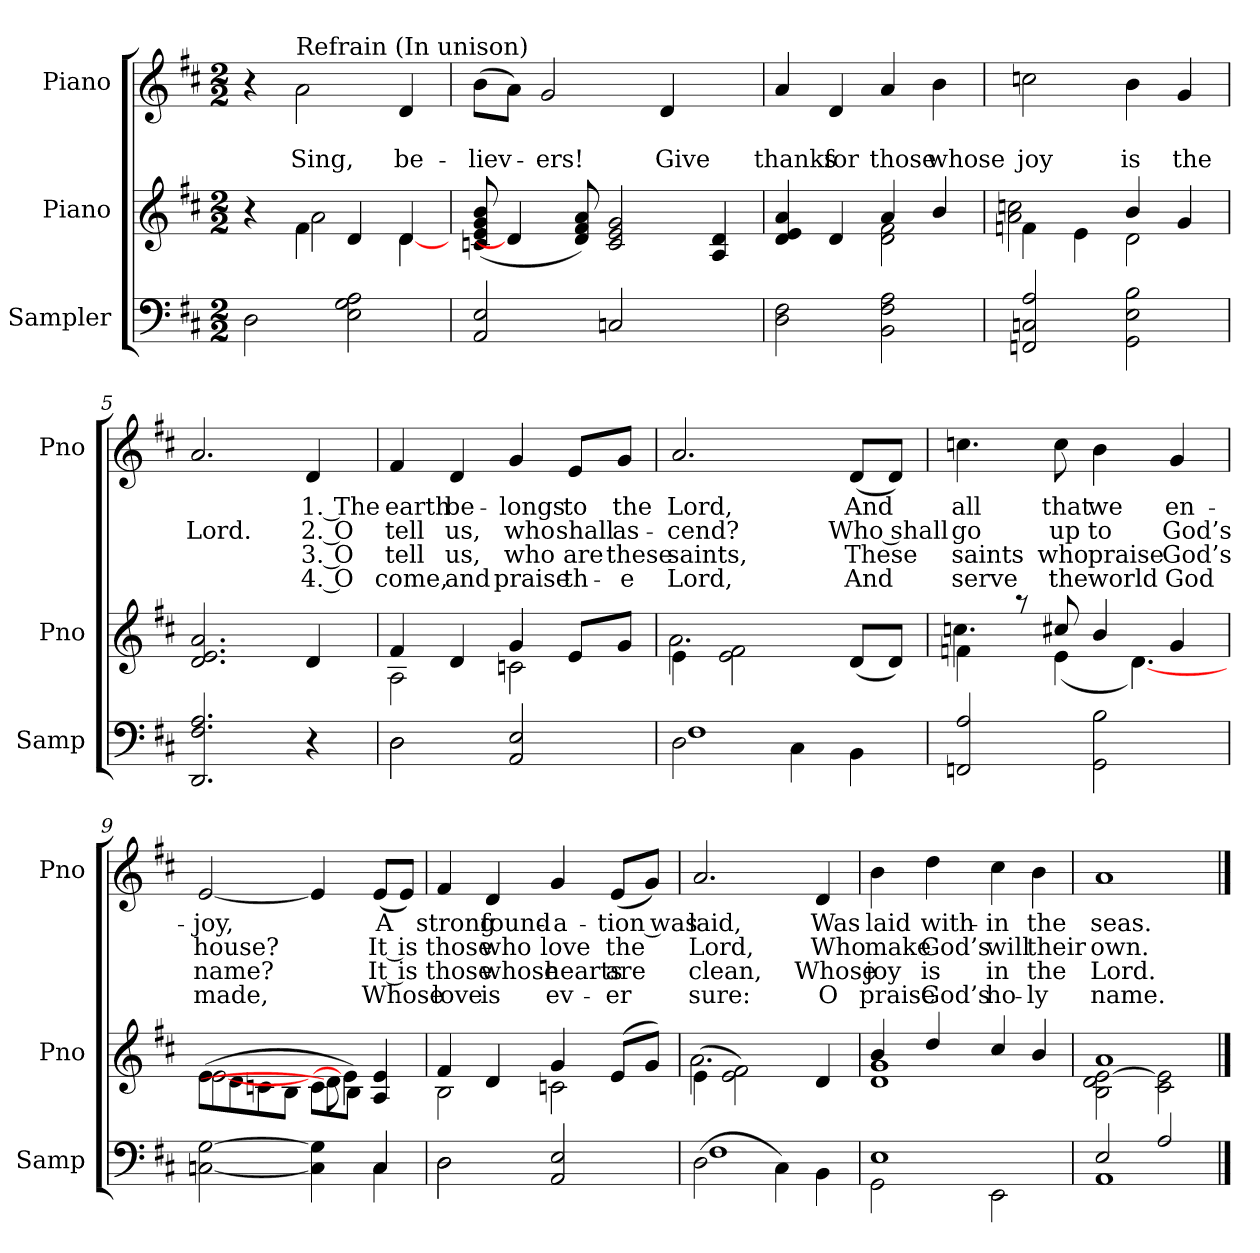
**kern	**kern	**kern	**text	**text	**text	**text
*part3	*part2	*part1	*part1	*part1	*part1	*part1
*staff3	*staff2	*staff1	*staff1	*staff1	*staff1	*staff1
*I"Sampler	*I"Piano	*I"Piano	*	*	*	*
*I'Samp	*I'Pno	*I'Pno	*	*	*	*
*clefF4	*clefG2	*clefG2	*	*	*	*
*k[f#c#]	*k[f#c#]	*k[f#c#]	*	*	*	*
*D:	*D:	*D:	*	*	*	*
*M2/2	*M2/2	*M2/2	*	*	*	*
=1	=1	=1	=1	=1	=1	=1
*	*^	*	*	*	*	*
2D	4r	4ryy	4r	.	.	.	.
!	!	!	!LO:TX:t=Refrain (In unison)	!	!	!	!
.	4f#\	2a	2a\	.	Sing,	.	.
2E 2G 2A	4d/	.	.	.	.	.	.
.	4d/	[4d	4d	.	be-	.	.
*	*v	*v	*	*	*	*	*
=2	=2	=2	=2	=2	=2	=2
2AA 2E	(8cn/ 8e/ 8g/ 8b/	(8b\L	.	-liev-	.	.
.	4d]	8a\J)	.	.	.	.
.	.	2g	.	-ers!	.	.
.	8d/ 8f#/ 8a/)	.	.	.	.	.
2Cn	2c/ 2e/ 2g/	.	.	.	.	.
.	.	4d	.	Give	.	.
4ryy	4A/ 4d/	4ryy	.	.	.	.
=3	=3	=3	=3	=3	=3	=3
*	*^	*	*	*	*	*
2D 2F#	4d 4e 4a	2ryy	4a	.	thanks	.	.
.	4d	.	4d	.	for	.	.
2BB 2F# 2A	4a/	2d 2f#	4a	.	those	.	.
.	4b/	.	4b	.	whose	.	.
=4	=4	=4	=4	=4	=4	=4	=4
2FFn 2Cn 2A	4fn\	2a 2ccn	2ccn	.	joy	.	.
.	4e\	.	.	.	.	.	.
2GG 2E 2B	4b/	2d	4b	.	is	.	.
.	4g/	.	4g	.	the	.	.
*	*v	*v	*	*	*	*	*
=5	=5	=5	=5	=5	=5	=5
2.DD 2.F# 2.A	2.d 2.e 2.a	2.a	.	Lord.	.	.
4r	4d	4d	1. The	2. O	3. O	4. O
=6	=6	=6	=6	=6	=6	=6
*^	*^	*	*	*	*	*
2D\	2D	4f#/	2A	4f#	earth	tell	tell	come,
.	.	4d/	.	4d	be-	us,	us,	and
2AA 2E	2ryy	4g/	2cn	4g	-longs	who	who	praise
.	.	8e/L	.	8e/L	to	shall	are	th-
.	.	8g/J	.	8g/J	the	as-	these	-e
=7	=7	=7	=7	=7	=7	=7	=7	=7
2D\	1F#	4e\	2.a	2.a	Lord,	-cend?	saints,	Lord,
.	.	2e\ 2f#\	.	.	.	.	.	.
4C#\	.	.	.	.	.	.	.	.
4BB\	.	(8d/L	4ryy	(8d/L	And	Who shall	These	And
.	.	8d/J)	.	8d/J)	.	.	.	.
*v	*v	*	*	*	*	*	*	*
=8	=8	=8	=8	=8	=8	=8	=8
2FFn 2A	4fn\	4.ccn	4.ccn	all	go	saints	serve
.	8r	.	.	.	.	.	.
.	8cc#/	(4e	8cc	that	up	who	the
2GG 2B	4b/	.	4b	we	to	praise	world
.	.	[4.d)	.	.	.	.	.
.	4g/	.	4g	en-	God’s	God’s	God
=9	=9	=9	=9	=9	=9	=9	=9
*^	*	*	*	*	*	*	*
[2Cn [2G	2.ryy	(8e\L	[2e	[2e	-joy,	house?	name?	made,
.	.	8d\	.	.	.	.	.	.
.	.	8cn\	.	.	.	.	.	.
.	.	8B\J	.	.	.	.	.	.
4C] 4G]	.	8c\L	8d]	4e]	.	.	.	.
.	.	8B\J)	4e]	.	.	.	.	.
4C/	4C	4A 4e	.	(8e/L	A	It is	It is	Whose
.	.	.	8ryy	8e/J)	.	.	.	.
=10	=10	=10	=10	=10	=10	=10	=10	=10
2D\	2D	4f#/	2B	4f#	strong	those	those	love
.	.	4d/	.	4d	found-	who	whose	is
2AA 2E	2ryy	4g/	2cn	4g	-a-	love	hearts	ev-
.	.	(8e/L	.	(8e/L	-tion was	the	are	-er
.	.	8g/J)	.	8g/J)	.	.	.	.
=11	=11	=11	=11	=11	=11	=11	=11	=11
(2D\	1F#	(4e\	2.a	2.a	laid,	Lord,	clean,	sure:
.	.	2e\ 2f#\)	.	.	.	.	.	.
4C#\)	.	.	.	.	.	.	.	.
4BB\	.	4d	4ryy	4d	Was	Who	Whose	O
=12	=12	=12	=12	=12	=12	=12	=12	=12
2GG\	1E	4b/	1d 1g	4b	laid	make	joy	praise
.	.	4dd/	.	4dd	with-	God’s	is	God’s
2EE\	.	4cc#/	.	4cc#	-in	will	in	ho-
.	.	4b/	.	4b	the	their	the	-ly
=13	=13	=13	=13	=13	=13	=13	=13	=13
2E/	1AA	2B\ 2d\ [2e\	1a	1a	seas.	own.	Lord.	name.
2A/	.	2c#\ 2e\]	.	.	.	.	.	.
*v	*v	*	*	*	*	*	*	*
*	*v	*v	*	*	*	*	*
==	==	==	==	==	==	==
*-	*-	*-	*-	*-	*-	*-
